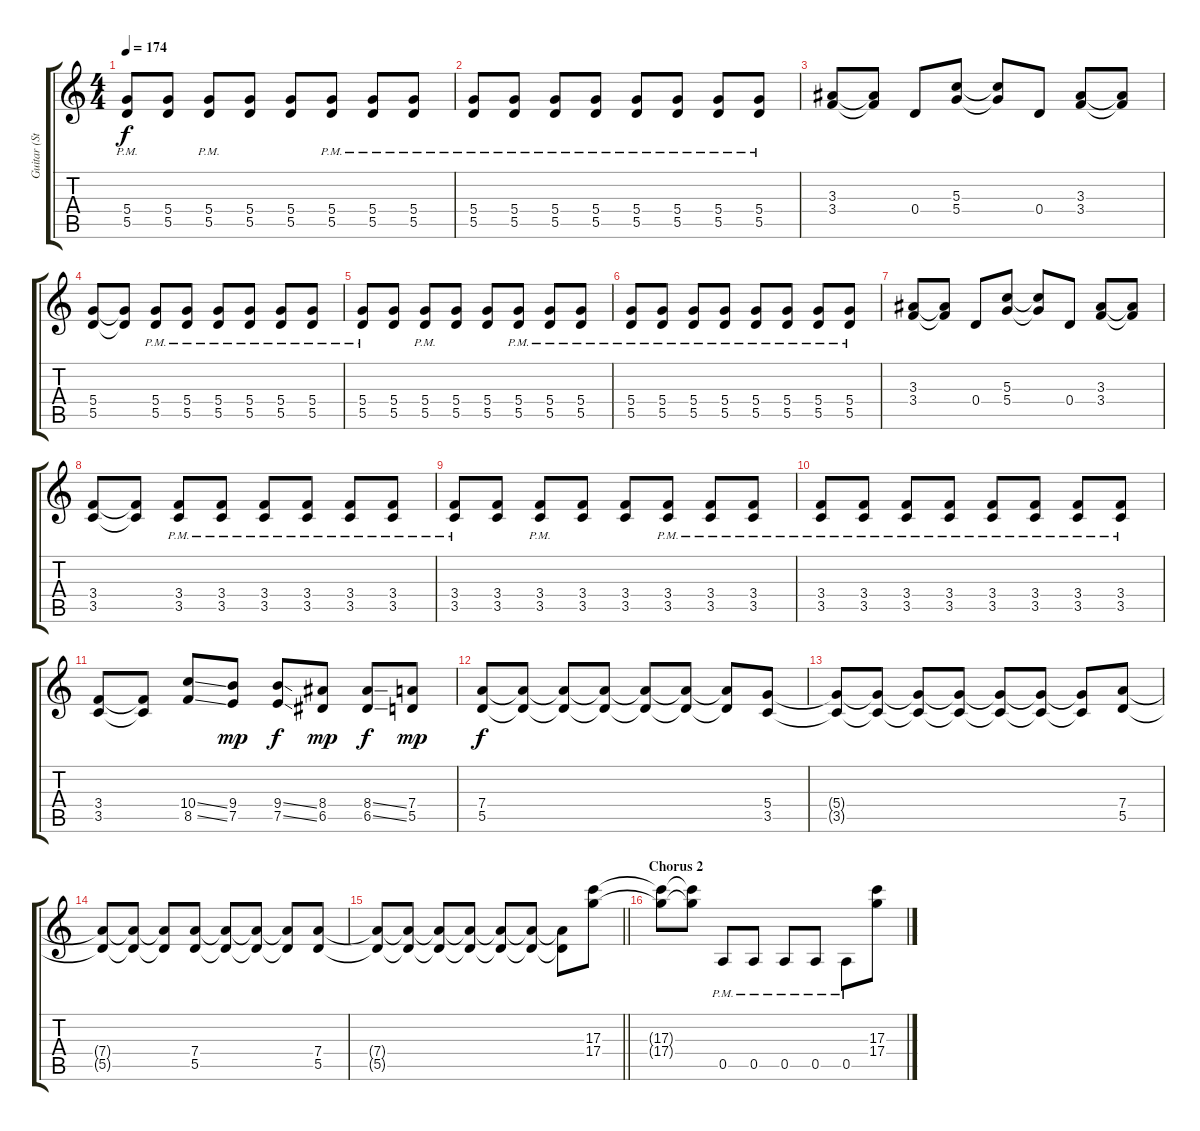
\track ("Guitar (Steve Morse)" "Guitar (St") {instrument overdrivenguitar}
\staff {score tabs}
\tuning (E4 B3 G3 D3 A2 E2) {hide}
\ts (4 4)
\tempo 174
\clef g2
\ks c
(5.4{pm} 5.5{pm}).8{dy f} (5.4 5.5).8 (5.4{pm} 5.5{pm}).8 (5.4 5.5).8 (5.4 5.5).8 (5.4{pm} 5.5{pm}).8 (5.4{pm} 5.5{pm}).8 (5.4{pm} 5.5{pm}).8 |
(5.4{pm} 5.5{pm}).8 (5.4{pm} 5.5{pm}).8 (5.4{pm} 5.5{pm}).8 (5.4{pm} 5.5{pm}).8 (5.4{pm} 5.5{pm}).8 (5.4{pm} 5.5{pm}).8 (5.4{pm} 5.5{pm}).8 (5.4{pm} 5.5{pm}).8 |
(3.3 3.4).8 (3.3{t} 3.4{t}).8 0.4.8 (5.3 5.4).8 (5.3{t} 5.4{t}).8 0.4.8 (3.3 3.4).8 (3.3{t} 3.4{t}).8 |
(5.4 5.5).8 (5.4{t} 5.5{t}).8 (5.4{pm} 5.5{pm}).8 (5.4{pm} 5.5{pm}).8 (5.4{pm} 5.5{pm}).8 (5.4{pm} 5.5{pm}).8 (5.4{pm} 5.5{pm}).8 (5.4{pm} 5.5{pm}).8 |
(5.4{pm} 5.5{pm}).8 (5.4 5.5).8 (5.4{pm} 5.5{pm}).8 (5.4 5.5).8 (5.4 5.5).8 (5.4{pm} 5.5{pm}).8 (5.4{pm} 5.5{pm}).8 (5.4{pm} 5.5{pm}).8 |
(5.4{pm} 5.5{pm}).8 (5.4{pm} 5.5{pm}).8 (5.4{pm} 5.5{pm}).8 (5.4{pm} 5.5{pm}).8 (5.4{pm} 5.5{pm}).8 (5.4{pm} 5.5{pm}).8 (5.4{pm} 5.5{pm}).8 (5.4{pm} 5.5{pm}).8 |
(3.3 3.4).8 (3.3{t} 3.4{t}).8 0.4.8 (5.3 5.4).8 (5.3{t} 5.4{t}).8 0.4.8 (3.3 3.4).8 (3.3{t} 3.4{t}).8 |
(3.4 3.5).8 (3.4{t} 3.5{t}).8 (3.4{pm} 3.5{pm}).8 (3.4{pm} 3.5{pm}).8 (3.4{pm} 3.5{pm}).8 (3.4{pm} 3.5{pm}).8 (3.4{pm} 3.5{pm}).8 (3.4{pm} 3.5{pm}).8 |
(3.4{pm} 3.5{pm}).8 (3.4 3.5).8 (3.4{pm} 3.5{pm}).8 (3.4 3.5).8 (3.4 3.5).8 (3.4{pm} 3.5{pm}).8 (3.4{pm} 3.5{pm}).8 (3.4{pm} 3.5{pm}).8 |
(3.4{pm} 3.5{pm}).8 (3.4{pm} 3.5{pm}).8 (3.4{pm} 3.5{pm}).8 (3.4{pm} 3.5{pm}).8 (3.4{pm} 3.5{pm}).8 (3.4{pm} 3.5{pm}).8 (3.4{pm} 3.5{pm}).8 (3.4{pm} 3.5{pm}).8 |
(3.4 3.5).8 (3.4{t} 3.5{t}).8 (10.4{ss} 8.5{ss}).8 (9.4 7.5).8{dy mp} (9.4{ss} 7.5{ss}).8{dy f} (8.4 6.5).8{dy mp} (8.4{ss} 6.5{ss}).8{dy f} (7.4 5.5).8{dy mp} |
(7.4 5.5).8{dy f} (7.4{t} 5.5{t}).8 (7.4{t} 5.5{t}).8 (7.4{t} 5.5{t}).8 (7.4{t} 5.5{t}).8 (7.4{t} 5.5{t}).8 (7.4{t} 5.5{t}).8 (5.4 3.5).8 |
(5.4{t} 3.5{t}).8 (5.4{t} 3.5{t}).8 (5.4{t} 3.5{t}).8 (5.4{t} 3.5{t}).8 (5.4{t} 3.5{t}).8 (5.4{t} 3.5{t}).8 (5.4{t} 3.5{t}).8 (7.4 5.5).8 |
(7.4{t} 5.5{t}).8 (7.4{t} 5.5{t}).8 (7.4{t} 5.5{t}).8 (7.4 5.5).8 (7.4{t} 5.5{t}).8 (7.4{t} 5.5{t}).8 (7.4{t} 5.5{t}).8 (7.4 5.5).8 |
\barLineRight lightlight
(7.4{t} 5.5{t}).8 (7.4{t} 5.5{t}).8 (7.4{t} 5.5{t}).8 (7.4{t} 5.5{t}).8 (7.4{t} 5.5{t}).8 (7.4{t} 5.5{t}).8 (7.4{t} 5.5{t}).8 (17.3 17.4).8 |
\section ("" "Chorus 2")
(17.3{t} 17.4{t}).8 (17.3{t} 17.4{t}).8 0.5{pm}.8 0.5{pm}.8 0.5{pm}.8 0.5{pm}.8 0.5{pm}.8 (17.3 17.4).8
